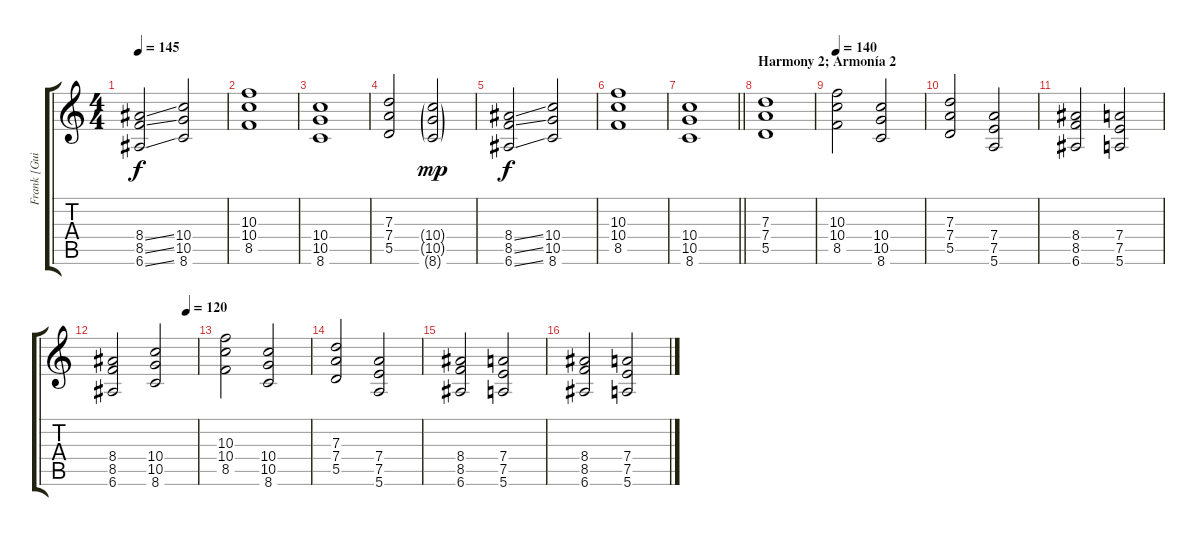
\track ("Frank [Guit.A]" "Frank [Gui") {instrument distortionguitar}
\staff {score tabs}
\tuning (E4 B3 G3 D3 A2 E2) {hide}
\ts (4 4)
\tempo 145
\clef g2
\ks c
(8.4{ss} 8.5{ss} 6.6{ss}).2{dy f} (10.4 10.5 8.6).2 |
(10.3 10.4 8.5).1 |
(10.4 10.5 8.6).1 |
(7.3 7.4 5.5).2 (10.4{g} 10.5{g} 8.6{g}).2{dy mp} |
(8.4{ss} 8.5{ss} 6.6{ss}).2{dy f} (10.4 10.5 8.6).2 |
(10.3 10.4 8.5).1 |
\barLineRight lightlight
(10.4 10.5 8.6).1 |
\section ("" "Harmony 2; Armonía 2")
(7.3 7.4 5.5).1 |
\tempo 140
(10.3 10.4 8.5).2 (10.4 10.5 8.6).2 |
(7.3 7.4 5.5).2 (7.4 7.5 5.6).2 |
(8.4 8.5 6.6).2 (7.4 7.5 5.6).2 |
\tempo (120 0.875)
(8.4 8.5 6.6).2 (10.4 10.5 8.6).2 |
(10.3 10.4 8.5).2 (10.4 10.5 8.6).2 |
(7.3 7.4 5.5).2 (7.4 7.5 5.6).2 |
(8.4 8.5 6.6).2 (7.4 7.5 5.6).2 |
(8.4 8.5 6.6).2 (7.4 7.5 5.6).2
